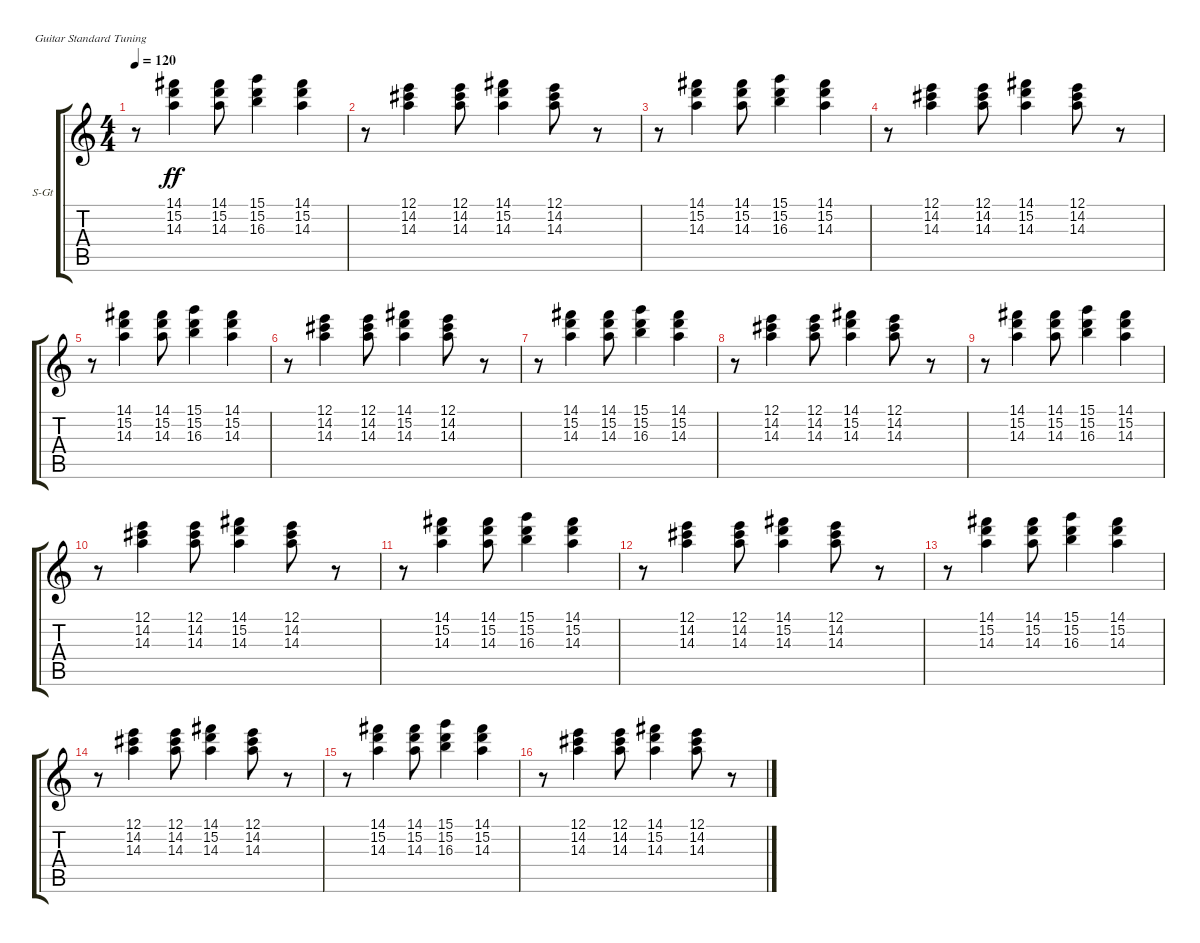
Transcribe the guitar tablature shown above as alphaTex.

\bracketExtendMode groupsimilarinstruments
\firstSystemTrackNameOrientation horizontal
\otherSystemsTrackNameOrientation horizontal
\track ("Keyboard" "S-Gt") {instrument pad3polysynth}
\staff {score tabs}
\tuning (E4 B3 G3 D3 A2 E2)
\displaytranspose 12
\ts (4 4)
\tempo 120
\clef g2
\ks c
r.8{dy ff} (14.1 15.2 14.3).4 (14.1 15.2 14.3).8 (15.1 15.2 16.3).4 (14.1 15.2 14.3).4 |
r.8 (12.1 14.2 14.3).4 (12.1 14.2 14.3).8 (14.1 15.2 14.3).4 (12.1 14.2 14.3).8 r.8 |
r.8 (14.1 15.2 14.3).4 (14.1 15.2 14.3).8 (15.1 15.2 16.3).4 (14.1 15.2 14.3).4 |
r.8 (12.1 14.2 14.3).4 (12.1 14.2 14.3).8 (14.1 15.2 14.3).4 (12.1 14.2 14.3).8 r.8 |
r.8 (14.1 15.2 14.3).4 (14.1 15.2 14.3).8 (15.1 15.2 16.3).4 (14.1 15.2 14.3).4 |
r.8 (12.1 14.2 14.3).4 (12.1 14.2 14.3).8 (14.1 15.2 14.3).4 (12.1 14.2 14.3).8 r.8 |
r.8 (14.1 15.2 14.3).4 (14.1 15.2 14.3).8 (15.1 15.2 16.3).4 (14.1 15.2 14.3).4 |
r.8 (12.1 14.2 14.3).4 (12.1 14.2 14.3).8 (14.1 15.2 14.3).4 (12.1 14.2 14.3).8 r.8 |
r.8 (14.1 15.2 14.3).4 (14.1 15.2 14.3).8 (15.1 15.2 16.3).4 (14.1 15.2 14.3).4 |
r.8 (12.1 14.2 14.3).4 (12.1 14.2 14.3).8 (14.1 15.2 14.3).4 (12.1 14.2 14.3).8 r.8 |
r.8 (14.1 15.2 14.3).4 (14.1 15.2 14.3).8 (15.1 15.2 16.3).4 (14.1 15.2 14.3).4 |
r.8 (12.1 14.2 14.3).4 (12.1 14.2 14.3).8 (14.1 15.2 14.3).4 (12.1 14.2 14.3).8 r.8 |
r.8 (14.1 15.2 14.3).4 (14.1 15.2 14.3).8 (15.1 15.2 16.3).4 (14.1 15.2 14.3).4 |
r.8 (12.1 14.2 14.3).4 (12.1 14.2 14.3).8 (14.1 15.2 14.3).4 (12.1 14.2 14.3).8 r.8 |
r.8 (14.1 15.2 14.3).4 (14.1 15.2 14.3).8 (15.1 15.2 16.3).4 (14.1 15.2 14.3).4 |
r.8 (12.1 14.2 14.3).4 (12.1 14.2 14.3).8 (14.1 15.2 14.3).4 (12.1 14.2 14.3).8 r.8
